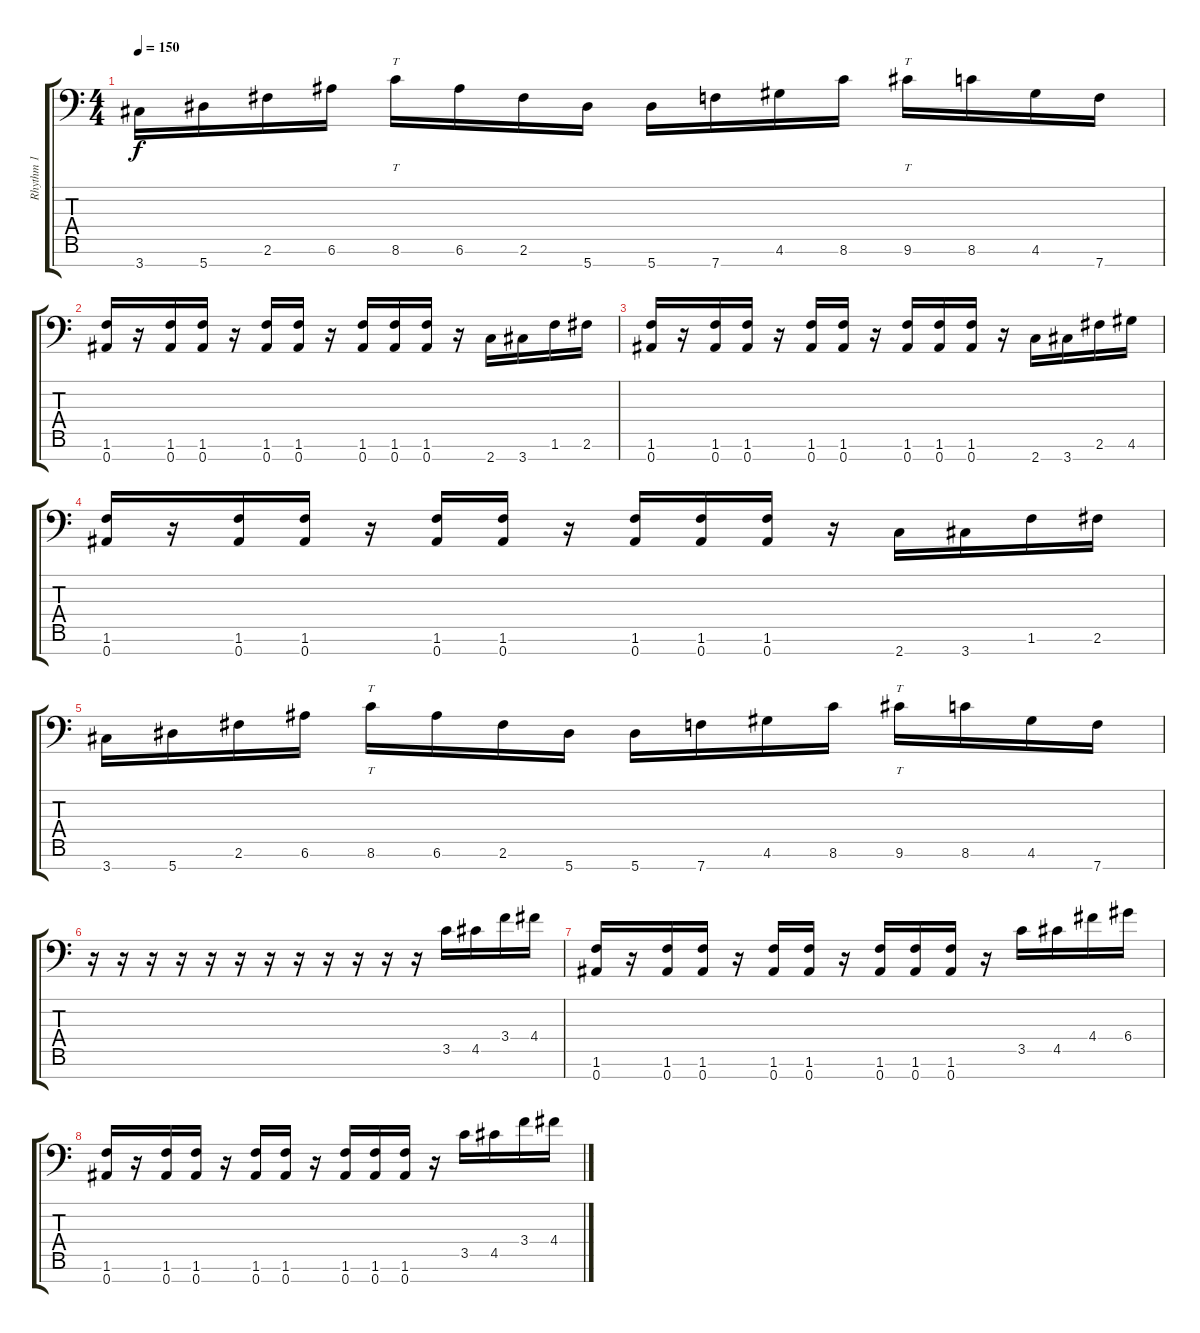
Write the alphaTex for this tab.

\track ("Rhythm 1" "Rhythm 1") {instrument distortionguitar}
\staff {score tabs}
\tuning (E4 B3 G3 D3 A2 E2 Bb1) {hide}
\ts (4 4)
\tempo 150
\clef f4
\ks c
3.7.16{dy f} 5.7.16 2.6.16 6.6.16 8.6.16{tt} 6.6.16 2.6.16 5.7.16 5.7.16 7.7.16 4.6.16 8.6.16 9.6.16{tt} 8.6.16 4.6.16 7.7.16 |
(1.6 0.7).16 r.16 (1.6 0.7).16 (1.6 0.7).16 r.16 (1.6 0.7).16 (1.6 0.7).16 r.16 (1.6 0.7).16 (1.6 0.7).16 (1.6 0.7).16 r.16 2.7.16 3.7.16 1.6.16 2.6.16 |
(1.6 0.7).16 r.16 (1.6 0.7).16 (1.6 0.7).16 r.16 (1.6 0.7).16 (1.6 0.7).16 r.16 (1.6 0.7).16 (1.6 0.7).16 (1.6 0.7).16 r.16 2.7.16 3.7.16 2.6.16 4.6.16 |
(1.6 0.7).16 r.16 (1.6 0.7).16 (1.6 0.7).16 r.16 (1.6 0.7).16 (1.6 0.7).16 r.16 (1.6 0.7).16 (1.6 0.7).16 (1.6 0.7).16 r.16 2.7.16 3.7.16 1.6.16 2.6.16 |
3.7.16 5.7.16 2.6.16 6.6.16 8.6.16{tt} 6.6.16 2.6.16 5.7.16 5.7.16 7.7.16 4.6.16 8.6.16 9.6.16{tt} 8.6.16 4.6.16 7.7.16 |
r.16 r.16 r.16 r.16 r.16 r.16 r.16 r.16 r.16 r.16 r.16 r.16 3.5.16 4.5.16 3.4.16 4.4.16 |
(1.6 0.7).16 r.16 (1.6 0.7).16 (1.6 0.7).16 r.16 (1.6 0.7).16 (1.6 0.7).16 r.16 (1.6 0.7).16 (1.6 0.7).16 (1.6 0.7).16 r.16 3.5.16 4.5.16 4.4.16 6.4.16 |
(1.6 0.7).16 r.16 (1.6 0.7).16 (1.6 0.7).16 r.16 (1.6 0.7).16 (1.6 0.7).16 r.16 (1.6 0.7).16 (1.6 0.7).16 (1.6 0.7).16 r.16 3.5.16 4.5.16 3.4.16 4.4.16
